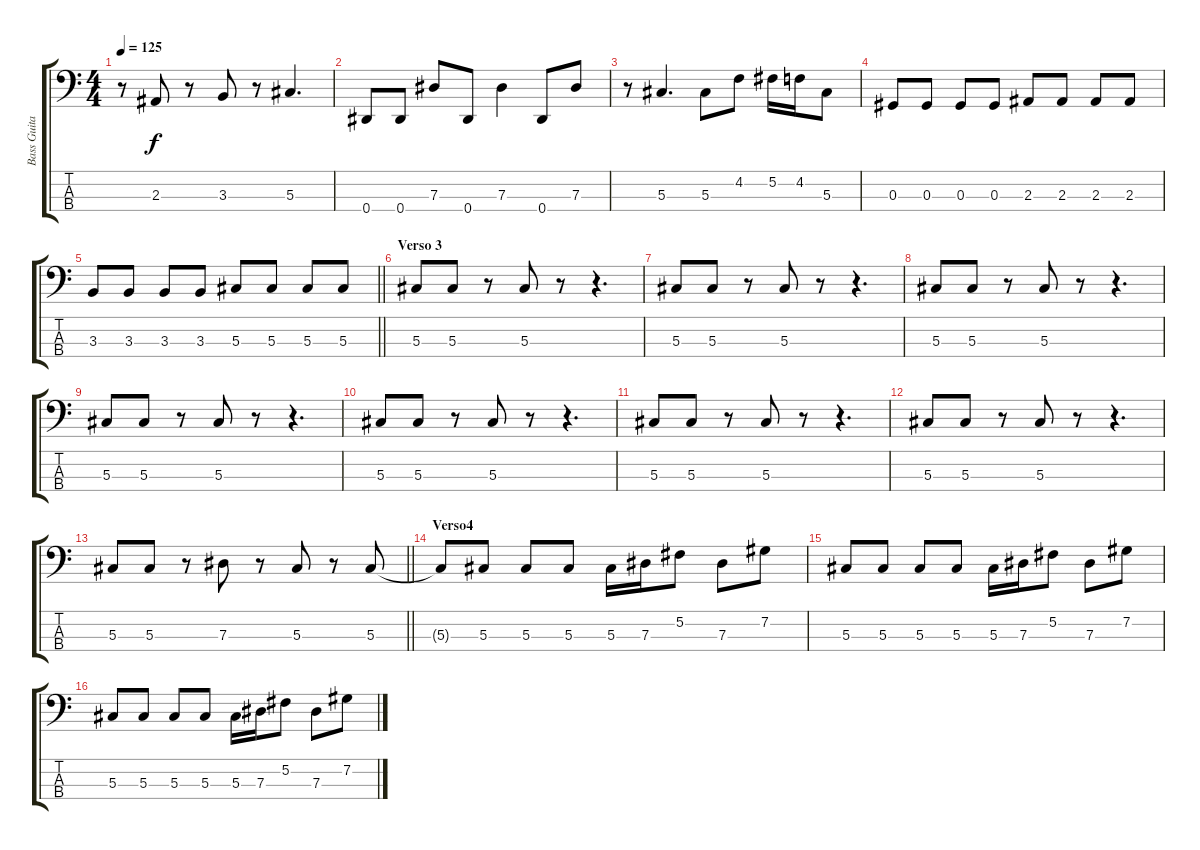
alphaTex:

\track ("Bass Guitar" "Bass Guita") {instrument electricbassfinger}
\staff {score tabs}
\tuning (Gb2 Db2 Ab1 Eb1) {hide}
\ts (4 4)
\tempo 125
\clef f4
\ks c
r.8{dy f} 2.3.8 r.8 3.3.8 r.8 5.3.4{d} |
0.4.8 0.4.8 7.3.8 0.4.8 7.3.4 0.4.8 7.3.8 |
r.8 5.3.4{d} 5.3.8 4.2.8 5.2.16 4.2.16 5.3.8 |
0.3.8 0.3.8 0.3.8 0.3.8 2.3.8 2.3.8 2.3.8 2.3.8 |
\barLineRight lightlight
3.3.8 3.3.8 3.3.8 3.3.8 5.3.8 5.3.8 5.3.8 5.3.8 |
\section ("" "Verso 3")
5.3.8 5.3.8 r.8 5.3.8 r.8 r.4{d} |
5.3.8 5.3.8 r.8 5.3.8 r.8 r.4{d} |
5.3.8 5.3.8 r.8 5.3.8 r.8 r.4{d} |
5.3.8 5.3.8 r.8 5.3.8 r.8 r.4{d} |
5.3.8 5.3.8 r.8 5.3.8 r.8 r.4{d} |
5.3.8 5.3.8 r.8 5.3.8 r.8 r.4{d} |
5.3.8 5.3.8 r.8 5.3.8 r.8 r.4{d} |
\barLineRight lightlight
5.3.8 5.3.8 r.8 7.3.8 r.8 5.3.8 r.8 5.3.8 |
\section ("" "Verso4")
5.3{t}.8 5.3.8 5.3.8 5.3.8 5.3.16 7.3.16 5.2.8 7.3.8 7.2.8 |
5.3.8 5.3.8 5.3.8 5.3.8 5.3.16 7.3.16 5.2.8 7.3.8 7.2.8 |
5.3.8 5.3.8 5.3.8 5.3.8 5.3.16 7.3.16 5.2.8 7.3.8 7.2.8
